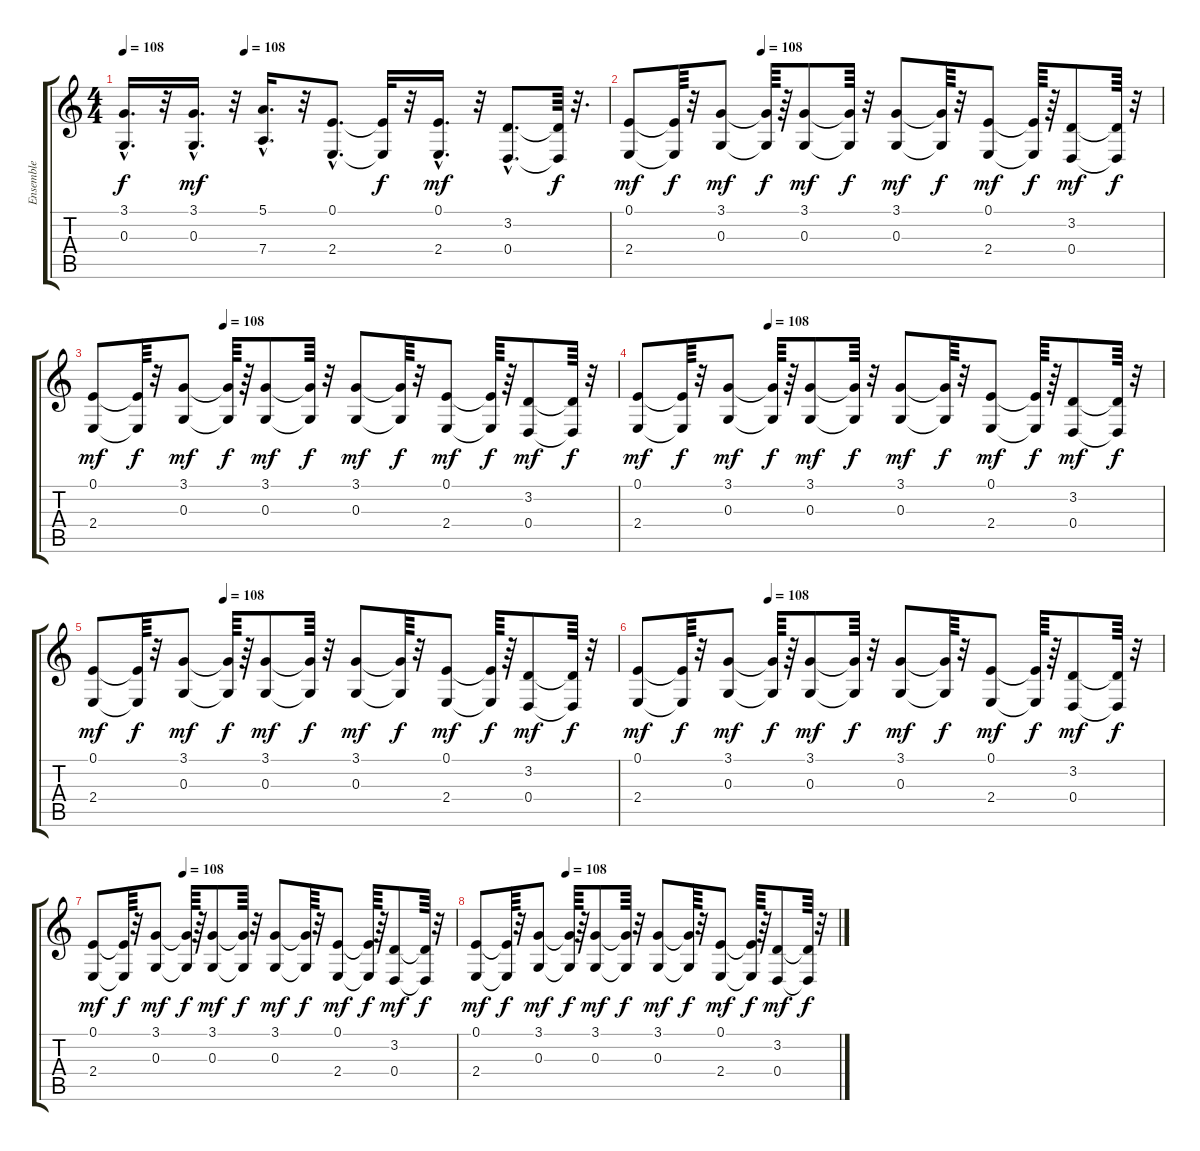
\track ("Ensemble" "Ensemble") {instrument stringensemble1}
\staff {score tabs}
\tuning (E4 B3 G3 D3 A2 E2) {hide}
\ts (4 4)
\tempo 108
\tempo (108 0.25)
\clef g2
\ks c
(3.1{hac t} 0.3{hac t}).16{d dy f} r.32 (3.1{hac} 0.3{hac}).16{d dy mf} r.32 (5.1{hac} 7.4{hac}).16{d} r.32 (0.1{hac} 2.4{hac}).8{d} (0.1{t} 2.4{t}).32{dy f} r.32 (0.1{hac} 2.4{hac}).16{d dy mf} r.32 (3.2{hac} 0.4{hac}).8{d} (3.2{t} 0.4{t}).64{dy f} r.32{d} |
\tempo (108 0.25)
(0.1 2.4).8{dy mf} (0.1{t} 2.4{t}).64{dy f} r.32 (3.1 0.3).8{dy mf} (3.1{t} 0.3{t}).64{dy f} r.64 (3.1 0.3).8{dy mf} (3.1{t} 0.3{t}).64{dy f} r.32 (3.1 0.3).8{dy mf} (3.1{t} 0.3{t}).64{dy f} r.32 (0.1 2.4).8{dy mf} (0.1{t} 2.4{t}).64{dy f} r.64 (3.2 0.4).8{dy mf} (3.2{t} 0.4{t}).64{dy f} r.32 |
\tempo (108 0.25)
(0.1 2.4).8{dy mf} (0.1{t} 2.4{t}).64{dy f} r.32 (3.1 0.3).8{dy mf} (3.1{t} 0.3{t}).64{dy f} r.64 (3.1 0.3).8{dy mf} (3.1{t} 0.3{t}).64{dy f} r.32 (3.1 0.3).8{dy mf} (3.1{t} 0.3{t}).64{dy f} r.32 (0.1 2.4).8{dy mf} (0.1{t} 2.4{t}).64{dy f} r.64 (3.2 0.4).8{dy mf} (3.2{t} 0.4{t}).64{dy f} r.32 |
\tempo (108 0.25)
(0.1 2.4).8{dy mf} (0.1{t} 2.4{t}).64{dy f} r.32 (3.1 0.3).8{dy mf} (3.1{t} 0.3{t}).64{dy f} r.64 (3.1 0.3).8{dy mf} (3.1{t} 0.3{t}).64{dy f} r.32 (3.1 0.3).8{dy mf} (3.1{t} 0.3{t}).64{dy f} r.32 (0.1 2.4).8{dy mf} (0.1{t} 2.4{t}).64{dy f} r.64 (3.2 0.4).8{dy mf} (3.2{t} 0.4{t}).64{dy f} r.32 |
\tempo (108 0.25)
(0.1 2.4).8{dy mf} (0.1{t} 2.4{t}).64{dy f} r.32 (3.1 0.3).8{dy mf} (3.1{t} 0.3{t}).64{dy f} r.64 (3.1 0.3).8{dy mf} (3.1{t} 0.3{t}).64{dy f} r.32 (3.1 0.3).8{dy mf} (3.1{t} 0.3{t}).64{dy f} r.32 (0.1 2.4).8{dy mf} (0.1{t} 2.4{t}).64{dy f} r.64 (3.2 0.4).8{dy mf} (3.2{t} 0.4{t}).64{dy f} r.32 |
\tempo (108 0.25)
(0.1 2.4).8{dy mf} (0.1{t} 2.4{t}).64{dy f} r.32 (3.1 0.3).8{dy mf} (3.1{t} 0.3{t}).64{dy f} r.64 (3.1 0.3).8{dy mf} (3.1{t} 0.3{t}).64{dy f} r.32 (3.1 0.3).8{dy mf} (3.1{t} 0.3{t}).64{dy f} r.32 (0.1 2.4).8{dy mf} (0.1{t} 2.4{t}).64{dy f} r.64 (3.2 0.4).8{dy mf} (3.2{t} 0.4{t}).64{dy f} r.32 |
\tempo (108 0.25)
(0.1 2.4).8{dy mf} (0.1{t} 2.4{t}).64{dy f} r.32 (3.1 0.3).8{dy mf} (3.1{t} 0.3{t}).64{dy f} r.64 (3.1 0.3).8{dy mf} (3.1{t} 0.3{t}).64{dy f} r.32 (3.1 0.3).8{dy mf} (3.1{t} 0.3{t}).64{dy f} r.32 (0.1 2.4).8{dy mf} (0.1{t} 2.4{t}).64{dy f} r.64 (3.2 0.4).8{dy mf} (3.2{t} 0.4{t}).64{dy f} r.32 |
\tempo (108 0.25)
(0.1 2.4).8{dy mf} (0.1{t} 2.4{t}).64{dy f} r.32 (3.1 0.3).8{dy mf} (3.1{t} 0.3{t}).64{dy f} r.64 (3.1 0.3).8{dy mf} (3.1{t} 0.3{t}).64{dy f} r.32 (3.1 0.3).8{dy mf} (3.1{t} 0.3{t}).64{dy f} r.32 (0.1 2.4).8{dy mf} (0.1{t} 2.4{t}).64{dy f} r.64 (3.2 0.4).8{dy mf} (3.2{t} 0.4{t}).64{dy f} r.32
